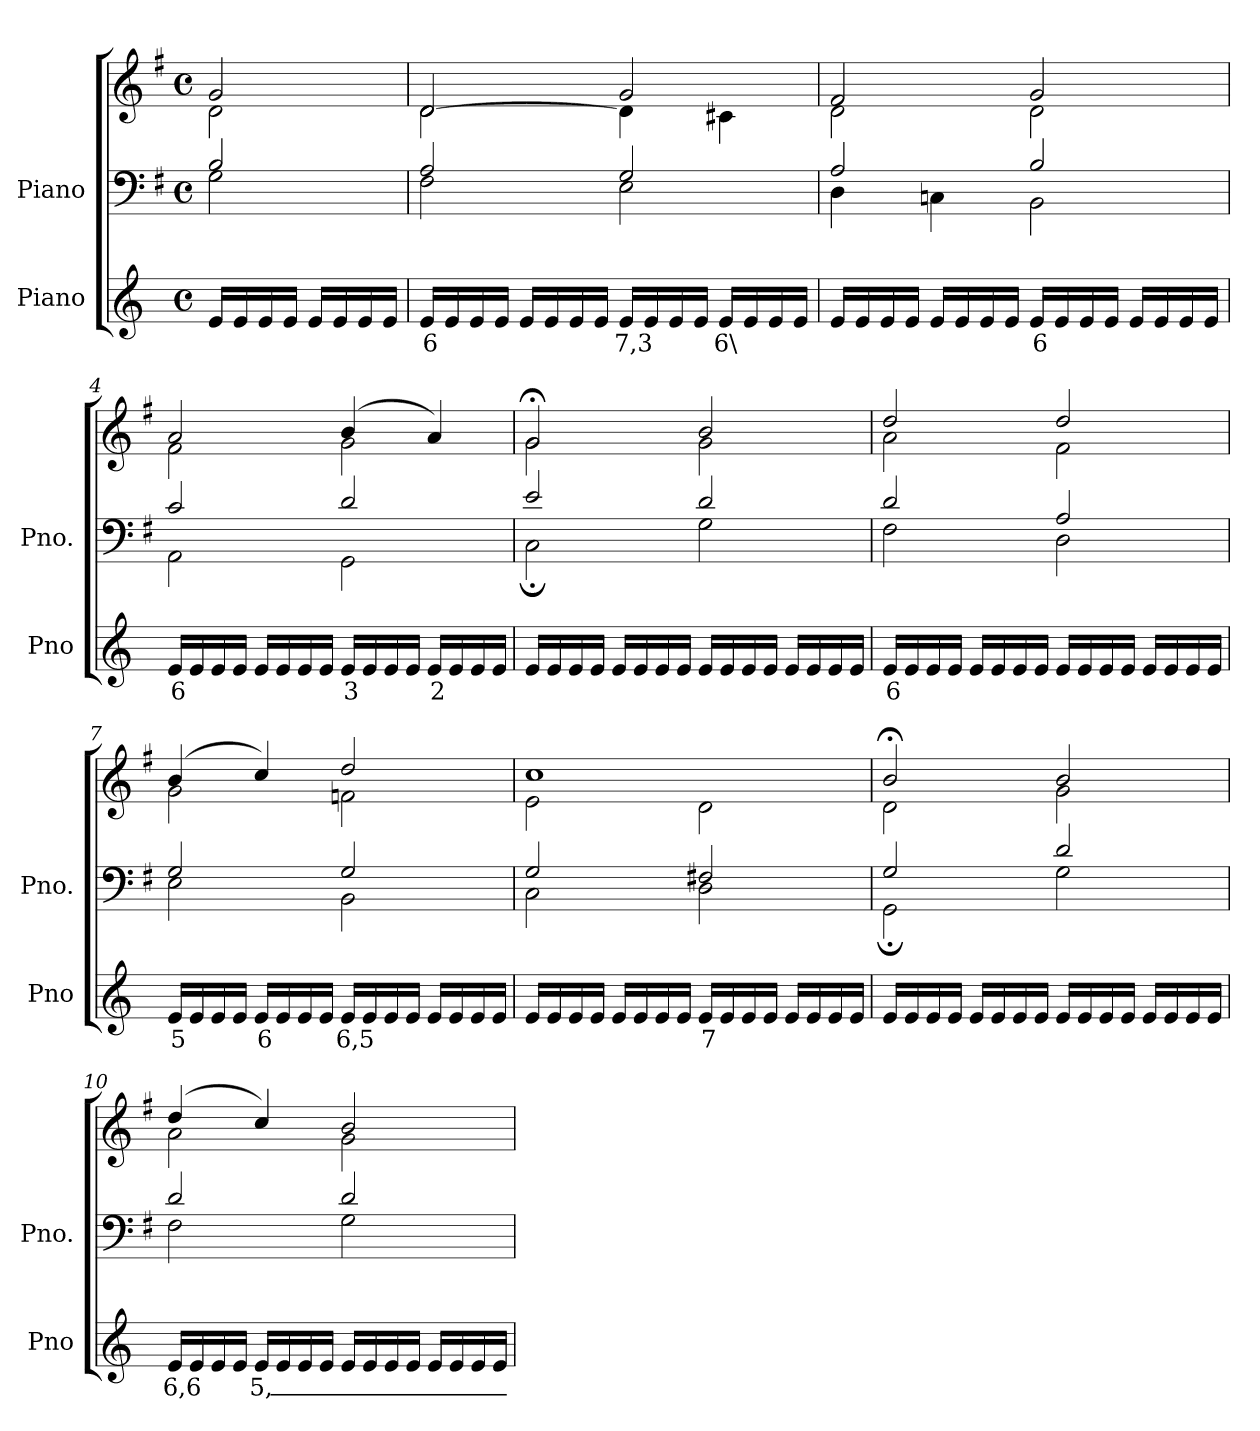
**kern	**text	**kern	**kern
*part2	*part2	*part1	*part1
*staff3	*staff3	*staff2	*staff1
*I"Piano	*	*I"Piano	*
*I'Pno	*	*I'Pno.	*
*clefG2	*	*clefF4	*clefG2
*k[]	*	*k[f#]	*k[f#]
*M4/4	*	*M4/4	*M4/4
*met(c)	*	*met(c)	*met(c)
=1	=1	=1	=1
*	*	*^	*^
16e/LL	.	2B/	2G\	2g/	2d\
16e/	.	.	.	.	.
16e/	.	.	.	.	.
16e/JJ	.	.	.	.	.
16e/LL	.	.	.	.	.
16e/	.	.	.	.	.
16e/	.	.	.	.	.
16e/JJ	.	.	.	.	.
=2	=2	=2	=2	=2	=2
!	!LO:LY:b	!	!	!	!
16e/LL	6	2A/	2F#\	[2d/	2d\
16e/	.	.	.	.	.
16e/	.	.	.	.	.
16e/JJ	.	.	.	.	.
16e/LL	.	.	.	.	.
16e/	.	.	.	.	.
16e/	.	.	.	.	.
16e/JJ	.	.	.	.	.
!	!LO:LY:b	!	!	!	!
16e/LL	7,3	2G/	2E\	2g/	4d\]
16e/	.	.	.	.	.
16e/	.	.	.	.	.
16e/JJ	.	.	.	.	.
!	!LO:LY:b	!	!	!	!
16e/LL	6\	.	.	.	4c#X\
16e/	.	.	.	.	.
16e/	.	.	.	.	.
16e/JJ	.	.	.	.	.
=3	=3	=3	=3	=3	=3
16e/LL	.	2A/	4D\	2f#/	2d\
16e/	.	.	.	.	.
16e/	.	.	.	.	.
16e/JJ	.	.	.	.	.
!	!LO:LY:b	!	!	!	!
16e/LL	_	.	4Cn\	.	.
16e/	.	.	.	.	.
16e/	.	.	.	.	.
16e/JJ	.	.	.	.	.
!	!LO:LY:b	!	!	!	!
16e/LL	6	2B/	2BB\	2g/	2d\
16e/	.	.	.	.	.
16e/	.	.	.	.	.
16e/JJ	.	.	.	.	.
16e/LL	.	.	.	.	.
16e/	.	.	.	.	.
16e/	.	.	.	.	.
16e/JJ	.	.	.	.	.
=4	=4	=4	=4	=4	=4
!	!LO:LY:b	!	!	!	!
16e/LL	6	2c/	2AA\	2a/	2f#\
16e/	.	.	.	.	.
16e/	.	.	.	.	.
16e/JJ	.	.	.	.	.
16e/LL	.	.	.	.	.
16e/	.	.	.	.	.
16e/	.	.	.	.	.
16e/JJ	.	.	.	.	.
!	!LO:LY:b	!	!	!	!
16e/LL	3	2d/	2GG\	(>4b/	2g\
16e/	.	.	.	.	.
16e/	.	.	.	.	.
16e/JJ	.	.	.	.	.
!	!LO:LY:b	!	!	!	!
16e/LL	2	.	.	4a/)	.
16e/	.	.	.	.	.
16e/	.	.	.	.	.
16e/JJ	.	.	.	.	.
=5	=5	=5	=5	=5	=5
16e/LL	.	2e/	2C;\	2g;</	2g\
16e/	.	.	.	.	.
16e/	.	.	.	.	.
16e/JJ	.	.	.	.	.
16e/LL	.	.	.	.	.
16e/	.	.	.	.	.
16e/	.	.	.	.	.
16e/JJ	.	.	.	.	.
16e/LL	.	2d/	2G\	2b/	2g\
16e/	.	.	.	.	.
16e/	.	.	.	.	.
16e/JJ	.	.	.	.	.
16e/LL	.	.	.	.	.
16e/	.	.	.	.	.
16e/	.	.	.	.	.
16e/JJ	.	.	.	.	.
=6	=6	=6	=6	=6	=6
!	!LO:LY:b	!	!	!	!
16e/LL	6	2d/	2F#\	2dd/	2a\
16e/	.	.	.	.	.
16e/	.	.	.	.	.
16e/JJ	.	.	.	.	.
16e/LL	.	.	.	.	.
16e/	.	.	.	.	.
16e/	.	.	.	.	.
16e/JJ	.	.	.	.	.
16e/LL	.	2A/	2D\	2dd/	2f#\
16e/	.	.	.	.	.
16e/	.	.	.	.	.
16e/JJ	.	.	.	.	.
16e/LL	.	.	.	.	.
16e/	.	.	.	.	.
16e/	.	.	.	.	.
16e/JJ	.	.	.	.	.
=7	=7	=7	=7	=7	=7
!	!LO:LY:b	!	!	!	!
16e/LL	5	2G/	2E\	(>4b/	2g\
16e/	.	.	.	.	.
16e/	.	.	.	.	.
16e/JJ	.	.	.	.	.
!	!LO:LY:b	!	!	!	!
16e/LL	6	.	.	4cc/)	.
16e/	.	.	.	.	.
16e/	.	.	.	.	.
16e/JJ	.	.	.	.	.
!	!LO:LY:b	!	!	!	!
16e/LL	6,5	2G/	2BB\	2dd/	2fn\
16e/	.	.	.	.	.
16e/	.	.	.	.	.
16e/JJ	.	.	.	.	.
16e/LL	.	.	.	.	.
16e/	.	.	.	.	.
16e/	.	.	.	.	.
16e/JJ	.	.	.	.	.
=8	=8	=8	=8	=8	=8
16e/LL	.	2G/	2C\	1cc	2e\
16e/	.	.	.	.	.
16e/	.	.	.	.	.
16e/JJ	.	.	.	.	.
16e/LL	.	.	.	.	.
16e/	.	.	.	.	.
16e/	.	.	.	.	.
16e/JJ	.	.	.	.	.
!	!LO:LY:b	!	!	!	!
16e/LL	7	2F#X/	2D\	.	2d\
16e/	.	.	.	.	.
16e/	.	.	.	.	.
16e/JJ	.	.	.	.	.
16e/LL	.	.	.	.	.
16e/	.	.	.	.	.
16e/	.	.	.	.	.
16e/JJ	.	.	.	.	.
=9	=9	=9	=9	=9	=9
16e/LL	.	2G/	2GG;\	2b;</	2d\
16e/	.	.	.	.	.
16e/	.	.	.	.	.
16e/JJ	.	.	.	.	.
16e/LL	.	.	.	.	.
16e/	.	.	.	.	.
16e/	.	.	.	.	.
16e/JJ	.	.	.	.	.
16e/LL	.	2d/	2G\	2b/	2g\
16e/	.	.	.	.	.
16e/	.	.	.	.	.
16e/JJ	.	.	.	.	.
16e/LL	.	.	.	.	.
16e/	.	.	.	.	.
16e/	.	.	.	.	.
16e/JJ	.	.	.	.	.
=10	=10	=10	=10	=10	=10
!	!LO:LY:b	!	!	!	!
16e/LL	6,6	2d/	2F#\	(>4dd/	2a\
16e/	.	.	.	.	.
16e/	.	.	.	.	.
16e/JJ	.	.	.	.	.
!	!LO:LY:b	!	!	!	!
16e/LL	5,_	.	.	4cc/)	.
16e/	.	.	.	.	.
16e/	.	.	.	.	.
16e/JJ	.	.	.	.	.
16e/LL	.	2d/	2G\	2b/	2g\
16e/	.	.	.	.	.
16e/	.	.	.	.	.
16e/JJ	.	.	.	.	.
16e/LL	.	.	.	.	.
16e/	.	.	.	.	.
16e/	.	.	.	.	.
16e/JJ	.	.	.	.	.
*	*	*v	*v	*	*
*	*	*	*v	*v
=	=	=	=
*-	*-	*-	*-
